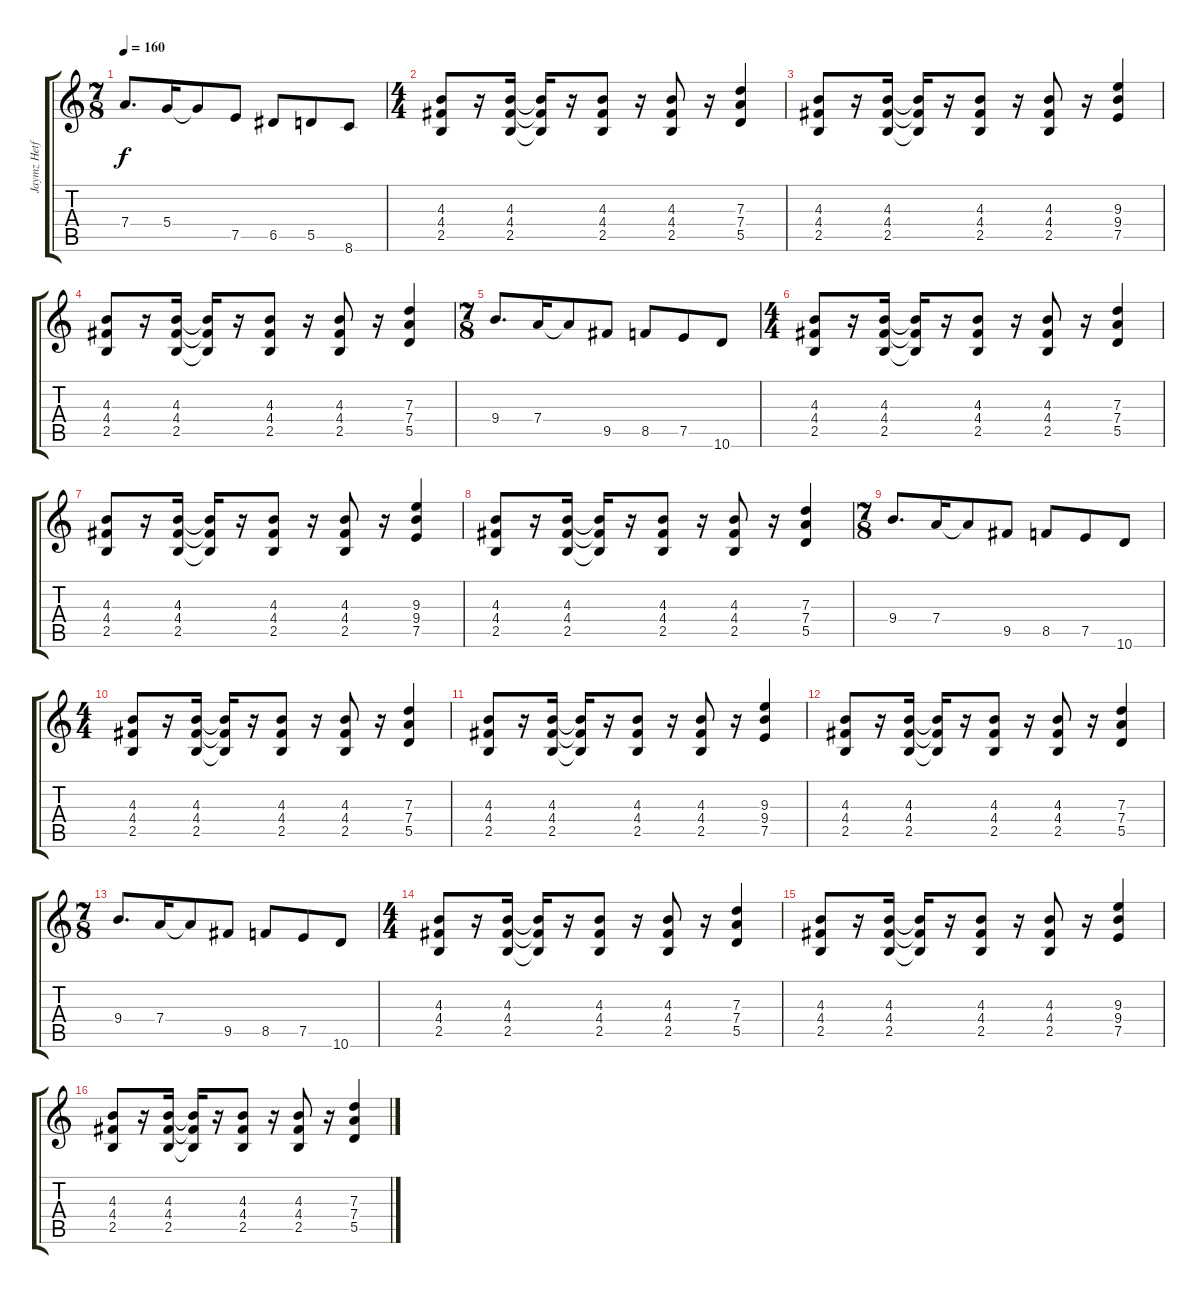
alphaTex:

\track ("Jaymz Hetfield" "Jaymz Hetf") {instrument distortionguitar}
\staff {score tabs}
\tuning (E4 B3 G3 D3 A2 E2) {hide}
\ts (7 8)
\tempo 160
\clef g2
\ks c
7.4.8{d dy f} 5.4.16 5.4{t}.8 7.5.8 6.5.8 5.5.8 8.6.8 |
\ts (4 4)
(4.3 4.4 2.5).8 r.16 (4.3 4.4 2.5).16 (4.3{t} 4.4{t} 2.5{t}).16 r.16 (4.3 4.4 2.5).8 r.16 (4.3 4.4 2.5).8 r.16 (7.3 7.4 5.5).4 |
(4.3 4.4 2.5).8 r.16 (4.3 4.4 2.5).16 (4.3{t} 4.4{t} 2.5{t}).16 r.16 (4.3 4.4 2.5).8 r.16 (4.3 4.4 2.5).8 r.16 (9.3 9.4 7.5).4 |
(4.3 4.4 2.5).8 r.16 (4.3 4.4 2.5).16 (4.3{t} 4.4{t} 2.5{t}).16 r.16 (4.3 4.4 2.5).8 r.16 (4.3 4.4 2.5).8 r.16 (7.3 7.4 5.5).4 |
\ts (7 8)
9.4.8{d} 7.4.16 7.4{t}.8 9.5.8 8.5.8 7.5.8 10.6.8 |
\ts (4 4)
(4.3 4.4 2.5).8 r.16 (4.3 4.4 2.5).16 (4.3{t} 4.4{t} 2.5{t}).16 r.16 (4.3 4.4 2.5).8 r.16 (4.3 4.4 2.5).8 r.16 (7.3 7.4 5.5).4 |
(4.3 4.4 2.5).8 r.16 (4.3 4.4 2.5).16 (4.3{t} 4.4{t} 2.5{t}).16 r.16 (4.3 4.4 2.5).8 r.16 (4.3 4.4 2.5).8 r.16 (9.3 9.4 7.5).4 |
(4.3 4.4 2.5).8 r.16 (4.3 4.4 2.5).16 (4.3{t} 4.4{t} 2.5{t}).16 r.16 (4.3 4.4 2.5).8 r.16 (4.3 4.4 2.5).8 r.16 (7.3 7.4 5.5).4 |
\ts (7 8)
9.4.8{d} 7.4.16 7.4{t}.8 9.5.8 8.5.8 7.5.8 10.6.8 |
\ts (4 4)
(4.3 4.4 2.5).8 r.16 (4.3 4.4 2.5).16 (4.3{t} 4.4{t} 2.5{t}).16 r.16 (4.3 4.4 2.5).8 r.16 (4.3 4.4 2.5).8 r.16 (7.3 7.4 5.5).4 |
(4.3 4.4 2.5).8 r.16 (4.3 4.4 2.5).16 (4.3{t} 4.4{t} 2.5{t}).16 r.16 (4.3 4.4 2.5).8 r.16 (4.3 4.4 2.5).8 r.16 (9.3 9.4 7.5).4 |
(4.3 4.4 2.5).8 r.16 (4.3 4.4 2.5).16 (4.3{t} 4.4{t} 2.5{t}).16 r.16 (4.3 4.4 2.5).8 r.16 (4.3 4.4 2.5).8 r.16 (7.3 7.4 5.5).4 |
\ts (7 8)
9.4.8{d} 7.4.16 7.4{t}.8 9.5.8 8.5.8 7.5.8 10.6.8 |
\ts (4 4)
(4.3 4.4 2.5).8 r.16 (4.3 4.4 2.5).16 (4.3{t} 4.4{t} 2.5{t}).16 r.16 (4.3 4.4 2.5).8 r.16 (4.3 4.4 2.5).8 r.16 (7.3 7.4 5.5).4 |
(4.3 4.4 2.5).8 r.16 (4.3 4.4 2.5).16 (4.3{t} 4.4{t} 2.5{t}).16 r.16 (4.3 4.4 2.5).8 r.16 (4.3 4.4 2.5).8 r.16 (9.3 9.4 7.5).4 |
(4.3 4.4 2.5).8 r.16 (4.3 4.4 2.5).16 (4.3{t} 4.4{t} 2.5{t}).16 r.16 (4.3 4.4 2.5).8 r.16 (4.3 4.4 2.5).8 r.16 (7.3 7.4 5.5).4
